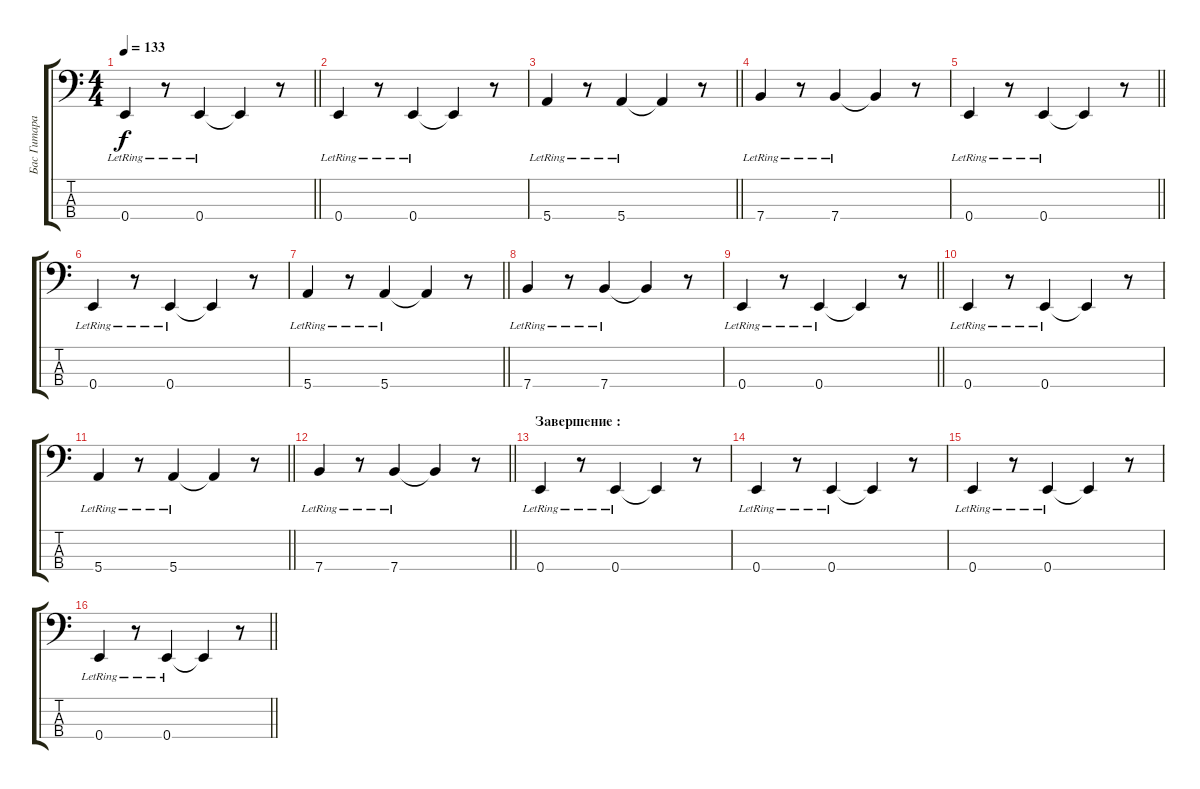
\track ("Бас Гитара" "Бас Гитара") {instrument electricbassfinger}
\staff {score tabs}
\tuning (G2 D2 A1 E1) {hide}
\ts (4 4)
\tempo 133
\clef f4
\barLineRight lightlight
\ks c
0.4{lr}.4{dy f} r.8 0.4{lr}.4 0.4{t}.4 r.8 |
0.4{lr}.4 r.8 0.4{lr}.4 0.4{t}.4 r.8 |
\barLineRight lightlight
5.4{lr}.4 r.8 5.4{lr}.4 5.4{t}.4 r.8 |
7.4{lr}.4 r.8 7.4{lr}.4 7.4{t}.4 r.8 |
\barLineRight lightlight
0.4{lr}.4 r.8 0.4{lr}.4 0.4{t}.4 r.8 |
0.4{lr}.4 r.8 0.4{lr}.4 0.4{t}.4 r.8 |
\barLineRight lightlight
5.4{lr}.4 r.8 5.4{lr}.4 5.4{t}.4 r.8 |
7.4{lr}.4 r.8 7.4{lr}.4 7.4{t}.4 r.8 |
\barLineRight lightlight
0.4{lr}.4 r.8 0.4{lr}.4 0.4{t}.4 r.8 |
0.4{lr}.4 r.8 0.4{lr}.4 0.4{t}.4 r.8 |
\barLineRight lightlight
5.4{lr}.4 r.8 5.4{lr}.4 5.4{t}.4 r.8 |
\barLineRight lightlight
7.4{lr}.4 r.8 7.4{lr}.4 7.4{t}.4 r.8 |
\section ("" "Завершение :")
0.4{lr}.4 r.8 0.4{lr}.4 0.4{t}.4 r.8 |
0.4{lr}.4 r.8 0.4{lr}.4 0.4{t}.4 r.8 |
0.4{lr}.4 r.8 0.4{lr}.4 0.4{t}.4 r.8 |
\barLineRight lightlight
0.4{lr}.4 r.8 0.4{lr}.4 0.4{t}.4 r.8
